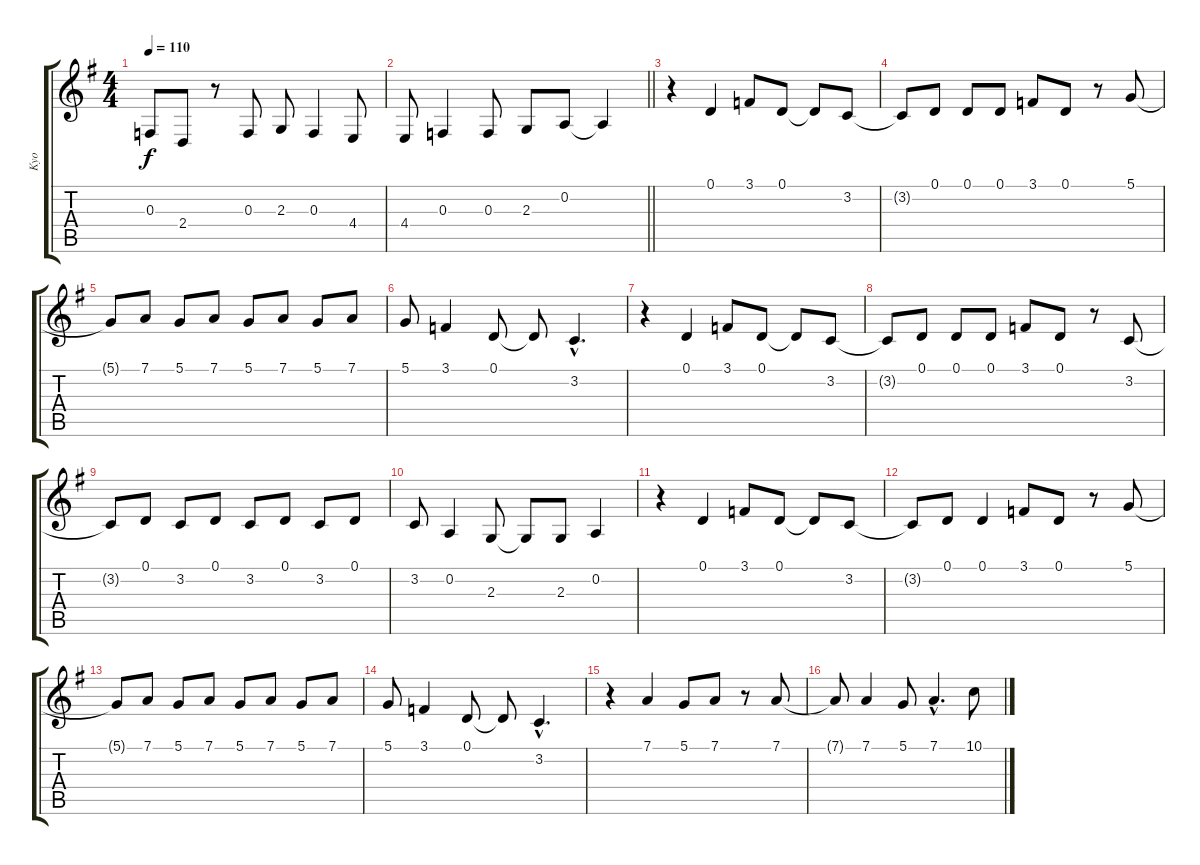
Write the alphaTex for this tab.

\track ("Kyo" "Kyo") {instrument clarinet}
\staff {score tabs}
\tuning (D4 A3 F3 C3 G2 D2) {hide}
\ts (4 4)
\tempo 110
\clef g2
\ks g
0.3.8{dy f} 2.4.8 r.8 0.3.8 2.3.8 0.3.4 4.4.8 |
\barLineRight lightlight
4.4.8 0.3.4 0.3.8 2.3.8 0.2.8 0.2{t}.4 |
r.4 0.1.4 3.1.8 0.1.8 0.1{t}.8 3.2.8 |
3.2{t}.8 0.1.8 0.1.8 0.1.8 3.1.8 0.1.8 r.8 5.1.8 |
5.1{t}.8 7.1.8 5.1.8 7.1.8 5.1.8 7.1.8 5.1.8 7.1.8 |
5.1.8 3.1.4 0.1.8 0.1{t}.8 3.2{hac}.4{d} |
r.4 0.1.4 3.1.8 0.1.8 0.1{t}.8 3.2.8 |
3.2{t}.8 0.1.8 0.1.8 0.1.8 3.1.8 0.1.8 r.8 3.2.8 |
3.2{t}.8 0.1.8 3.2.8 0.1.8 3.2.8 0.1.8 3.2.8 0.1.8 |
3.2.8 0.2.4 2.3.8 2.3{t}.8 2.3.8 0.2.4 |
r.4 0.1.4 3.1.8 0.1.8 0.1{t}.8 3.2.8 |
3.2{t}.8 0.1.8 0.1.4 3.1.8 0.1.8 r.8 5.1.8 |
5.1{t}.8 7.1.8 5.1.8 7.1.8 5.1.8 7.1.8 5.1.8 7.1.8 |
5.1.8 3.1.4 0.1.8 0.1{t}.8 3.2{hac}.4{d} |
r.4 7.1.4 5.1.8 7.1.8 r.8 7.1.8 |
7.1{t}.8 7.1.4 5.1.8 7.1{hac}.4{d} 10.1.8
